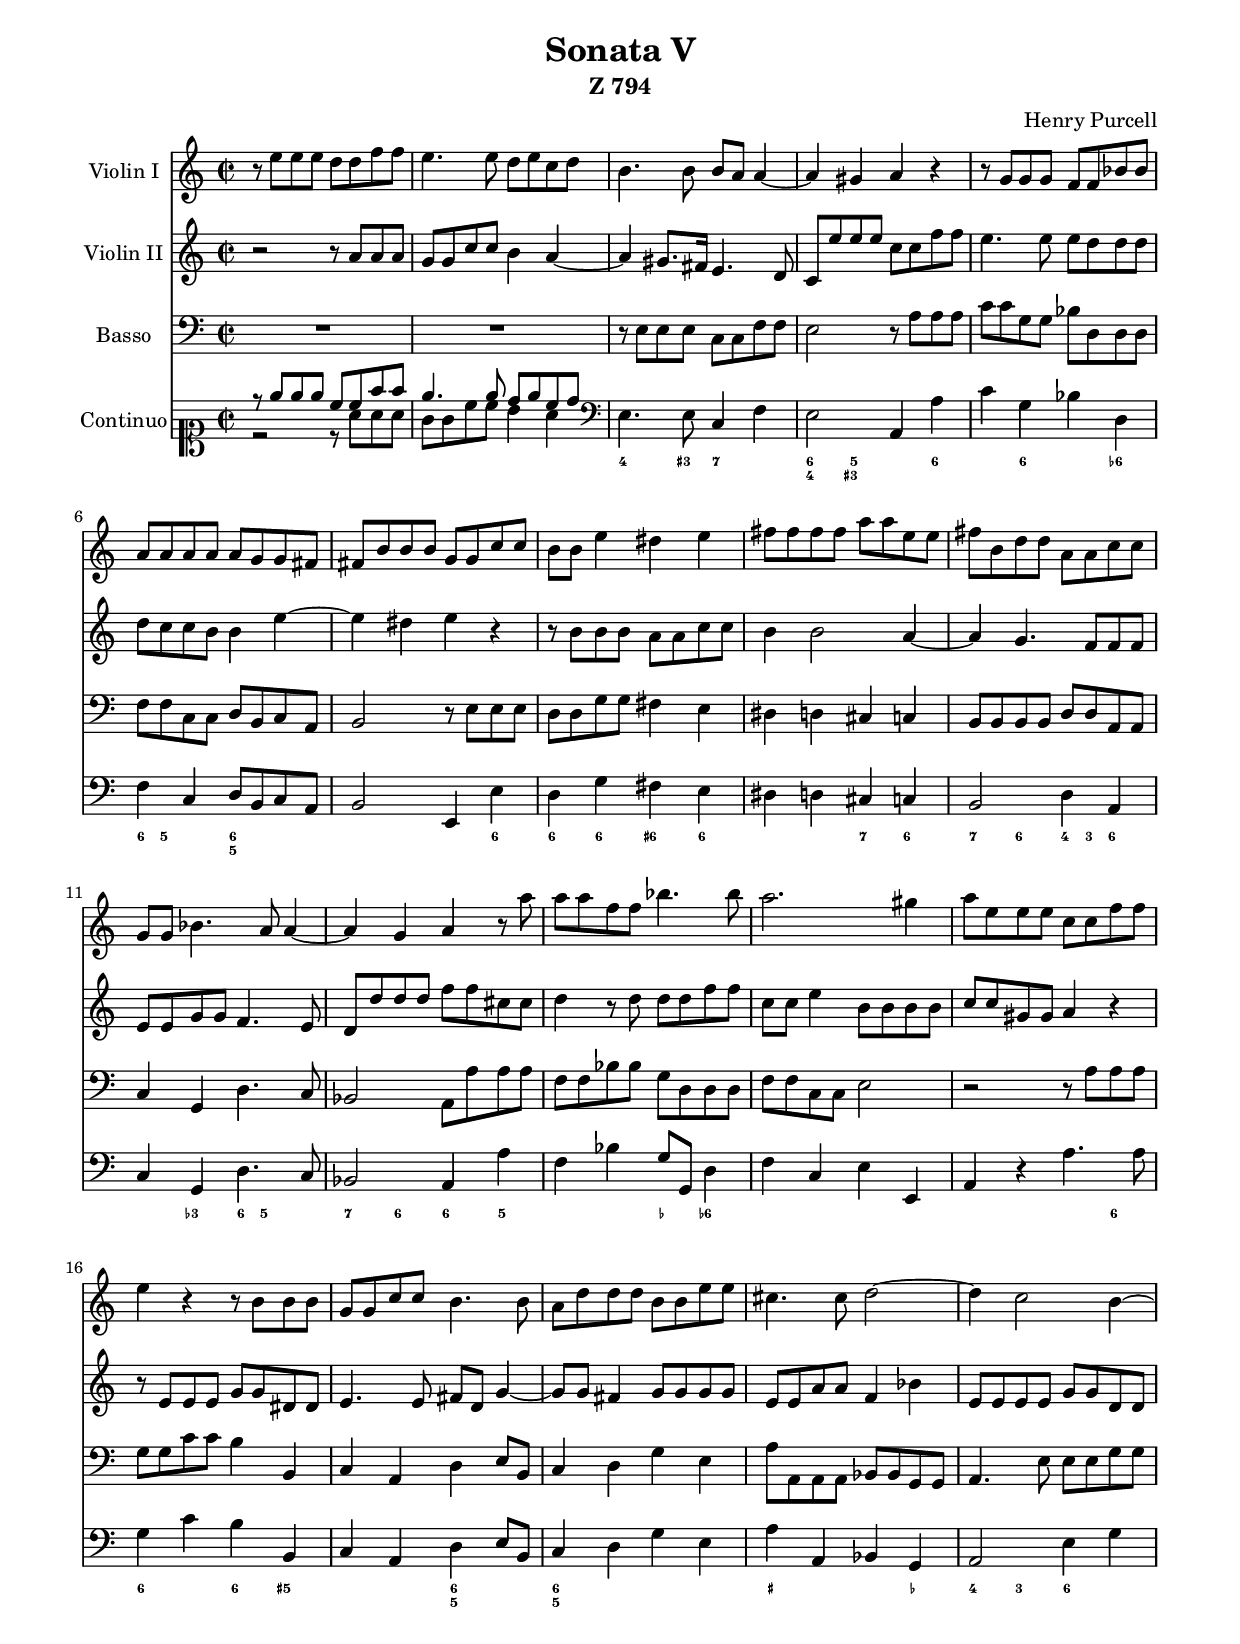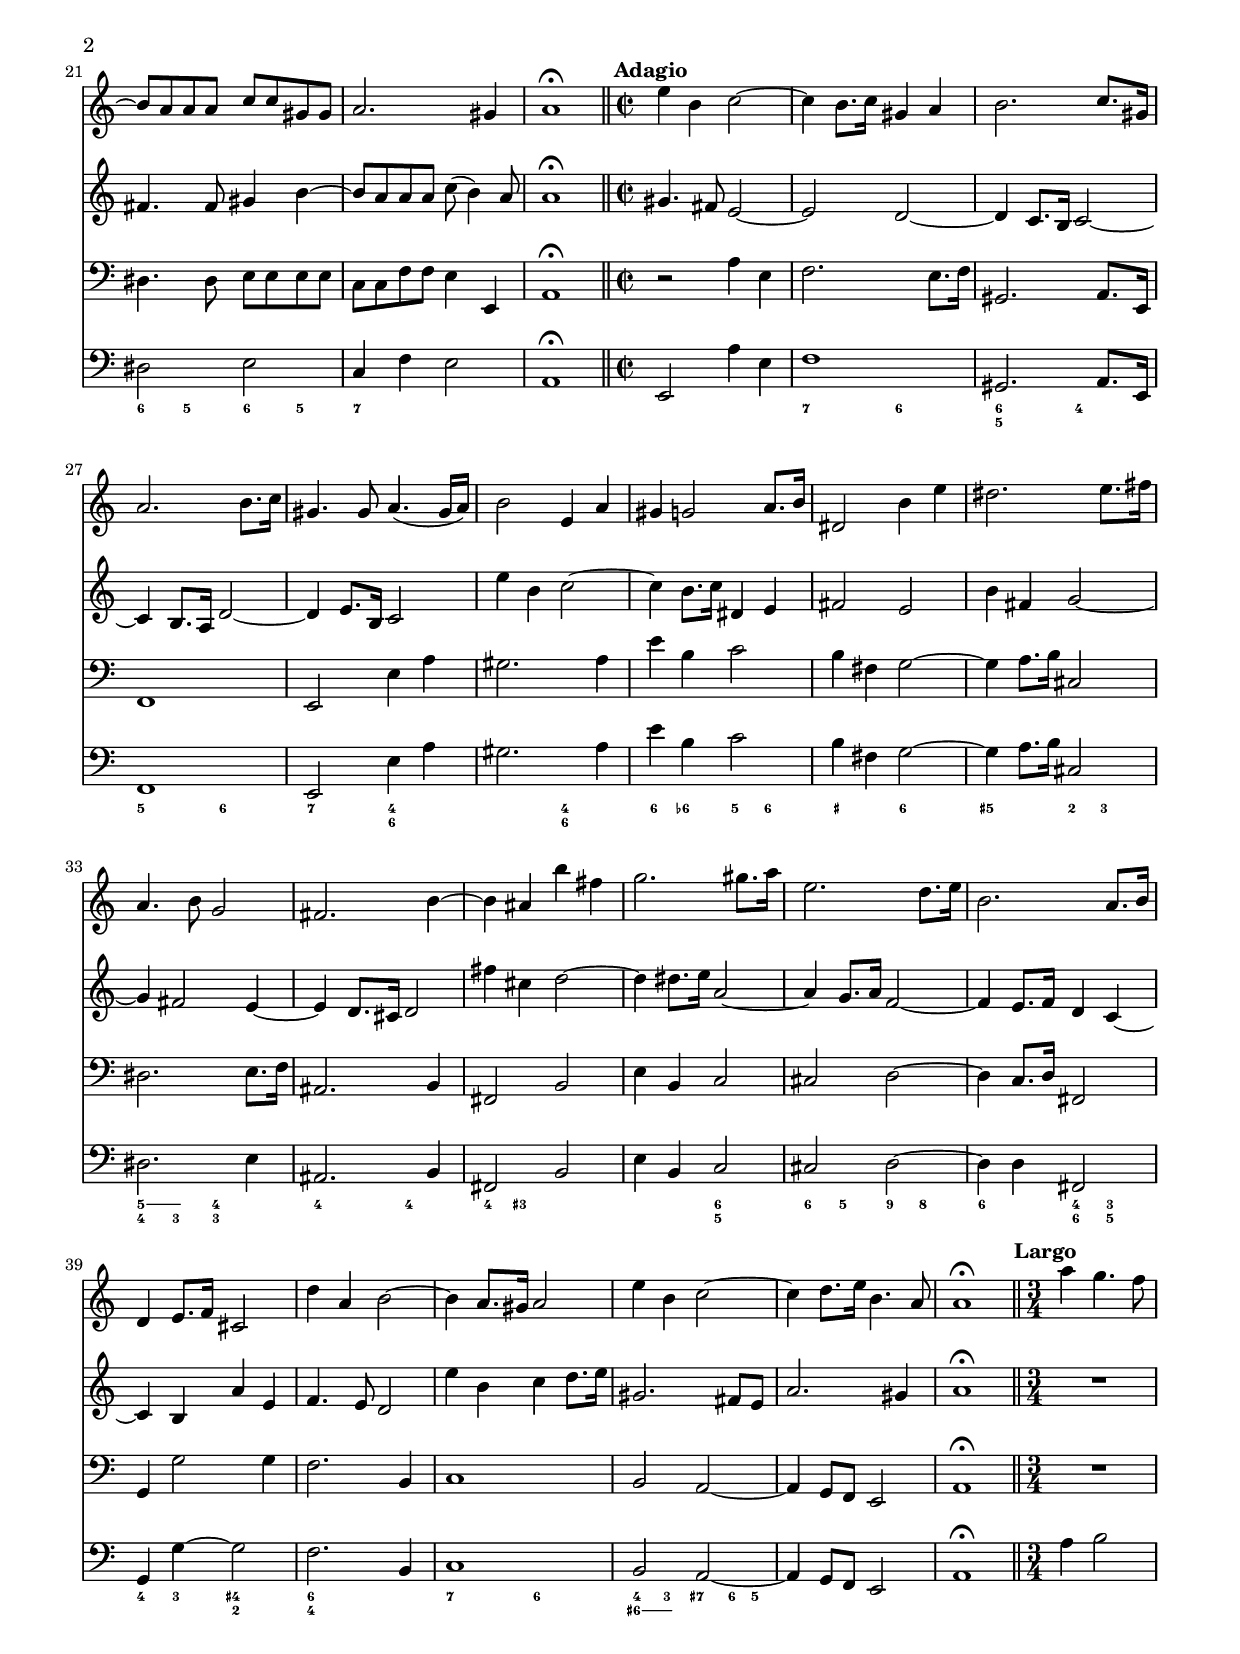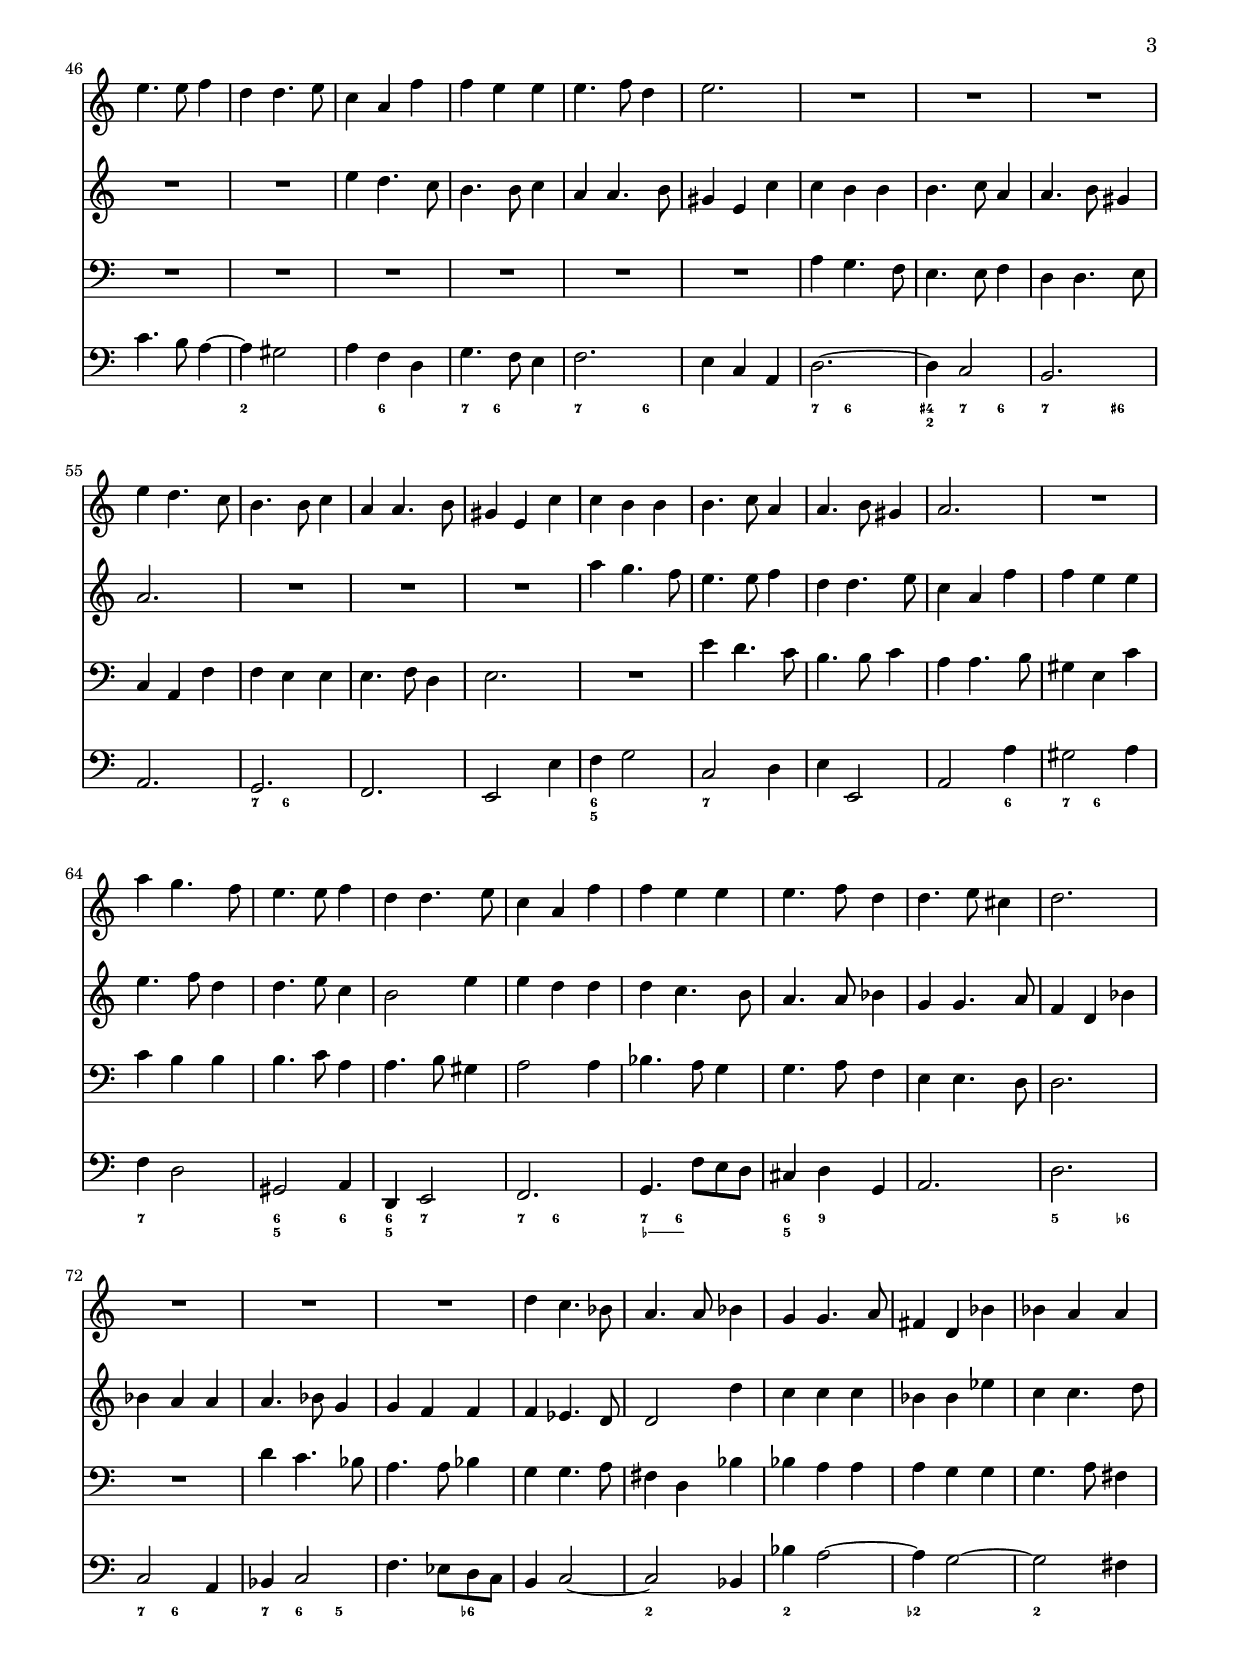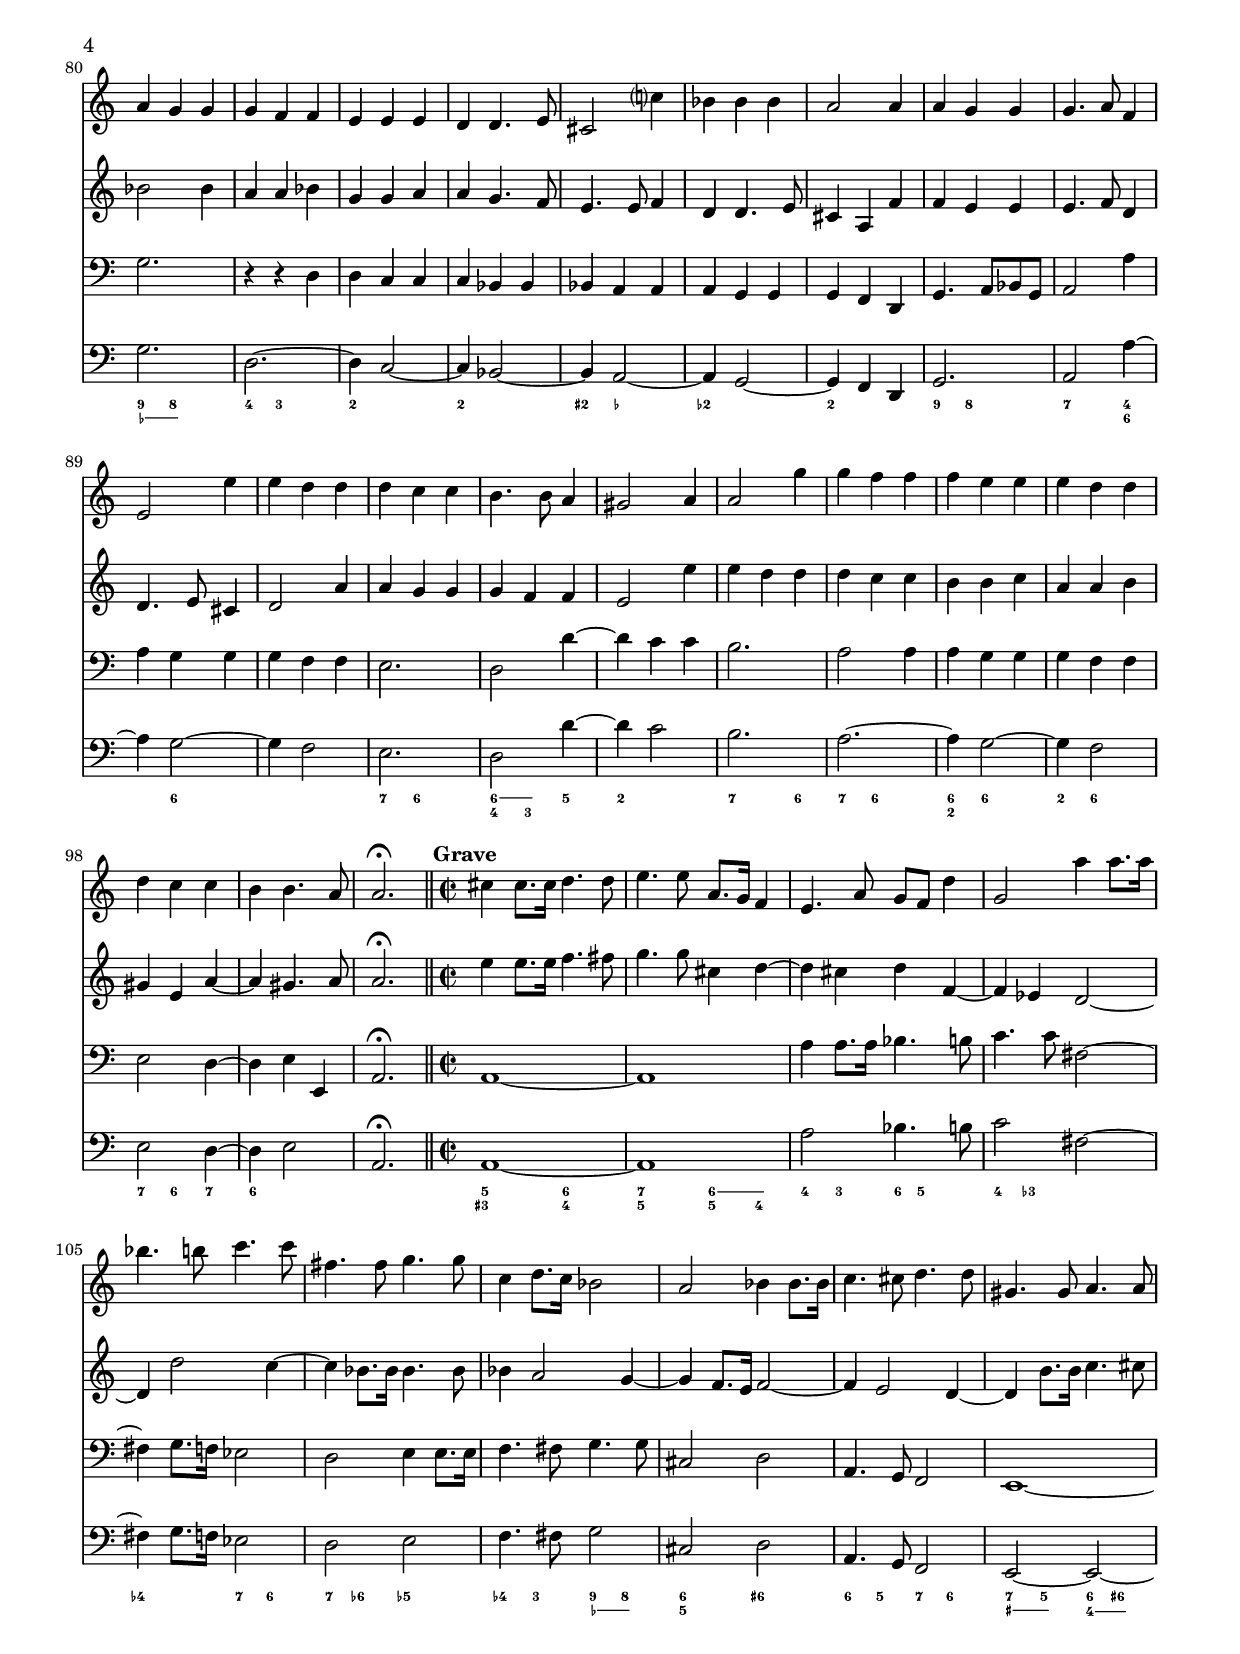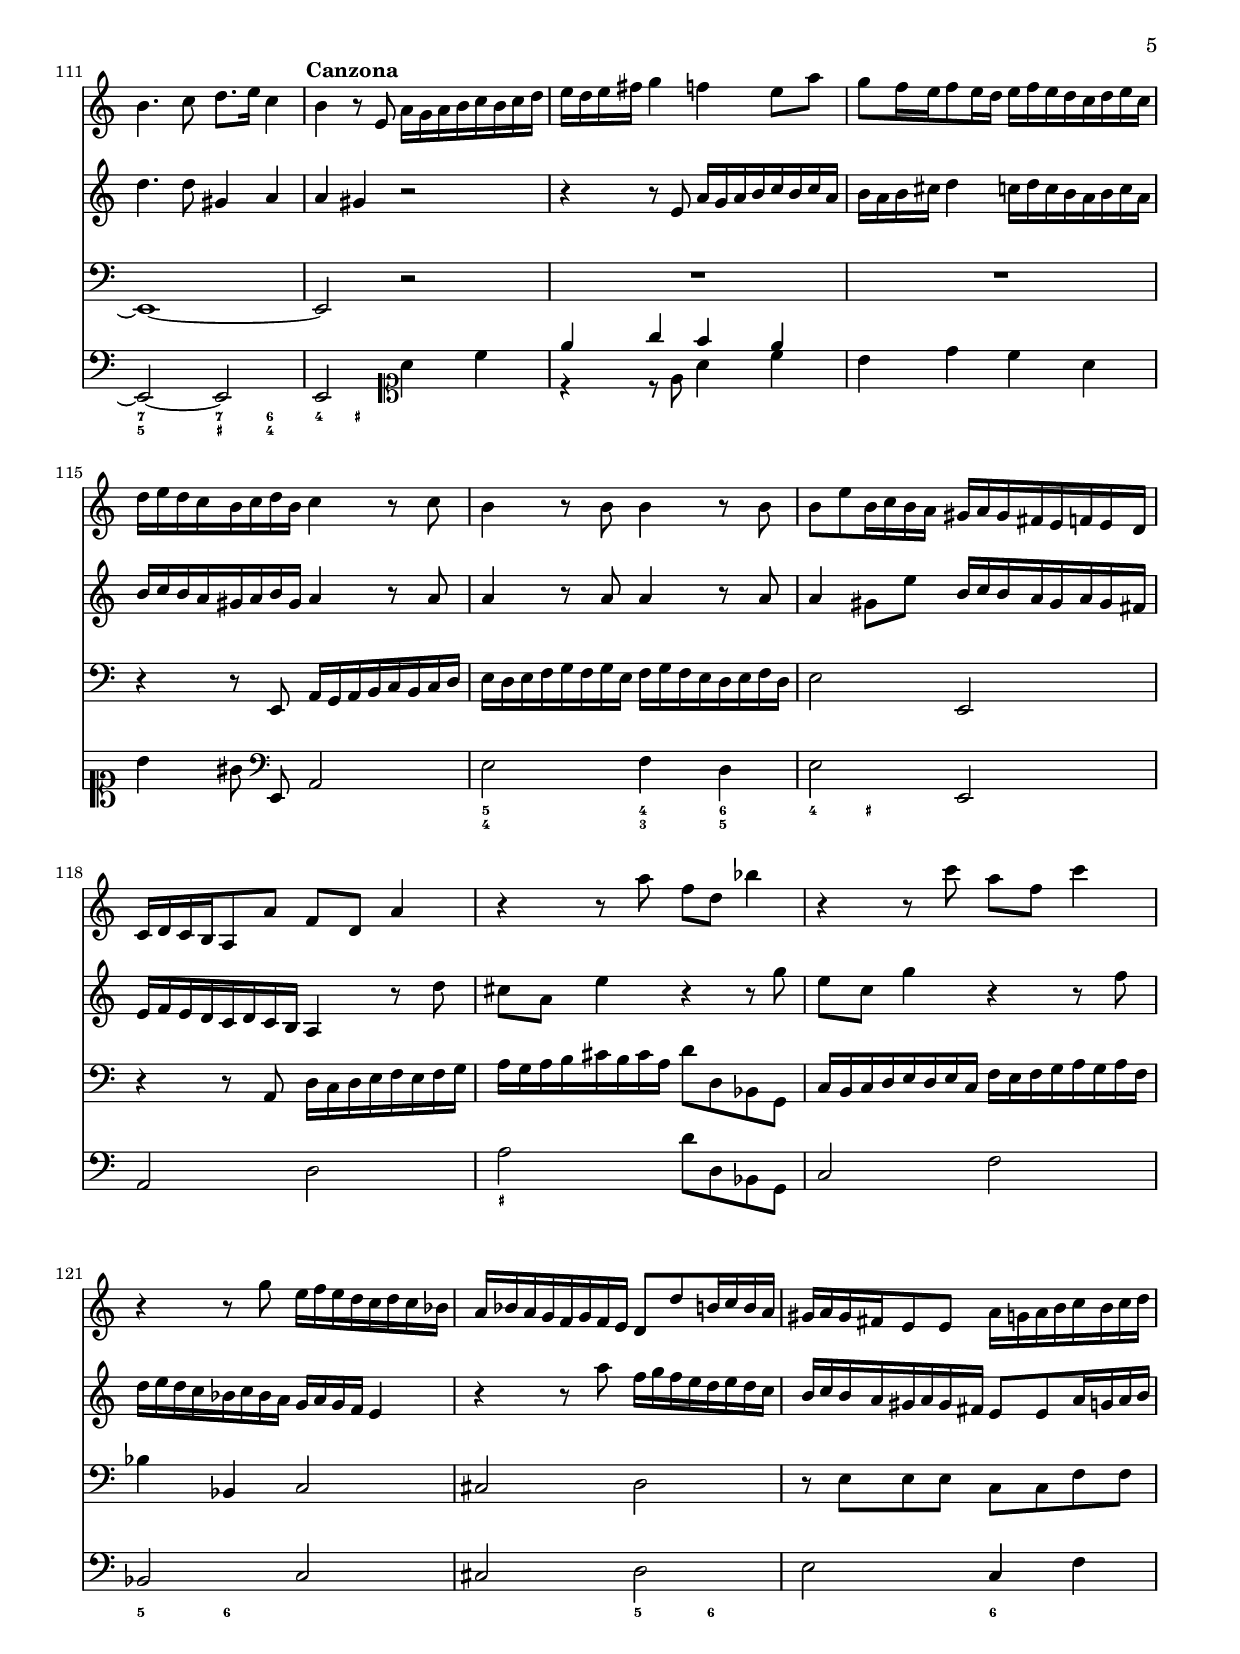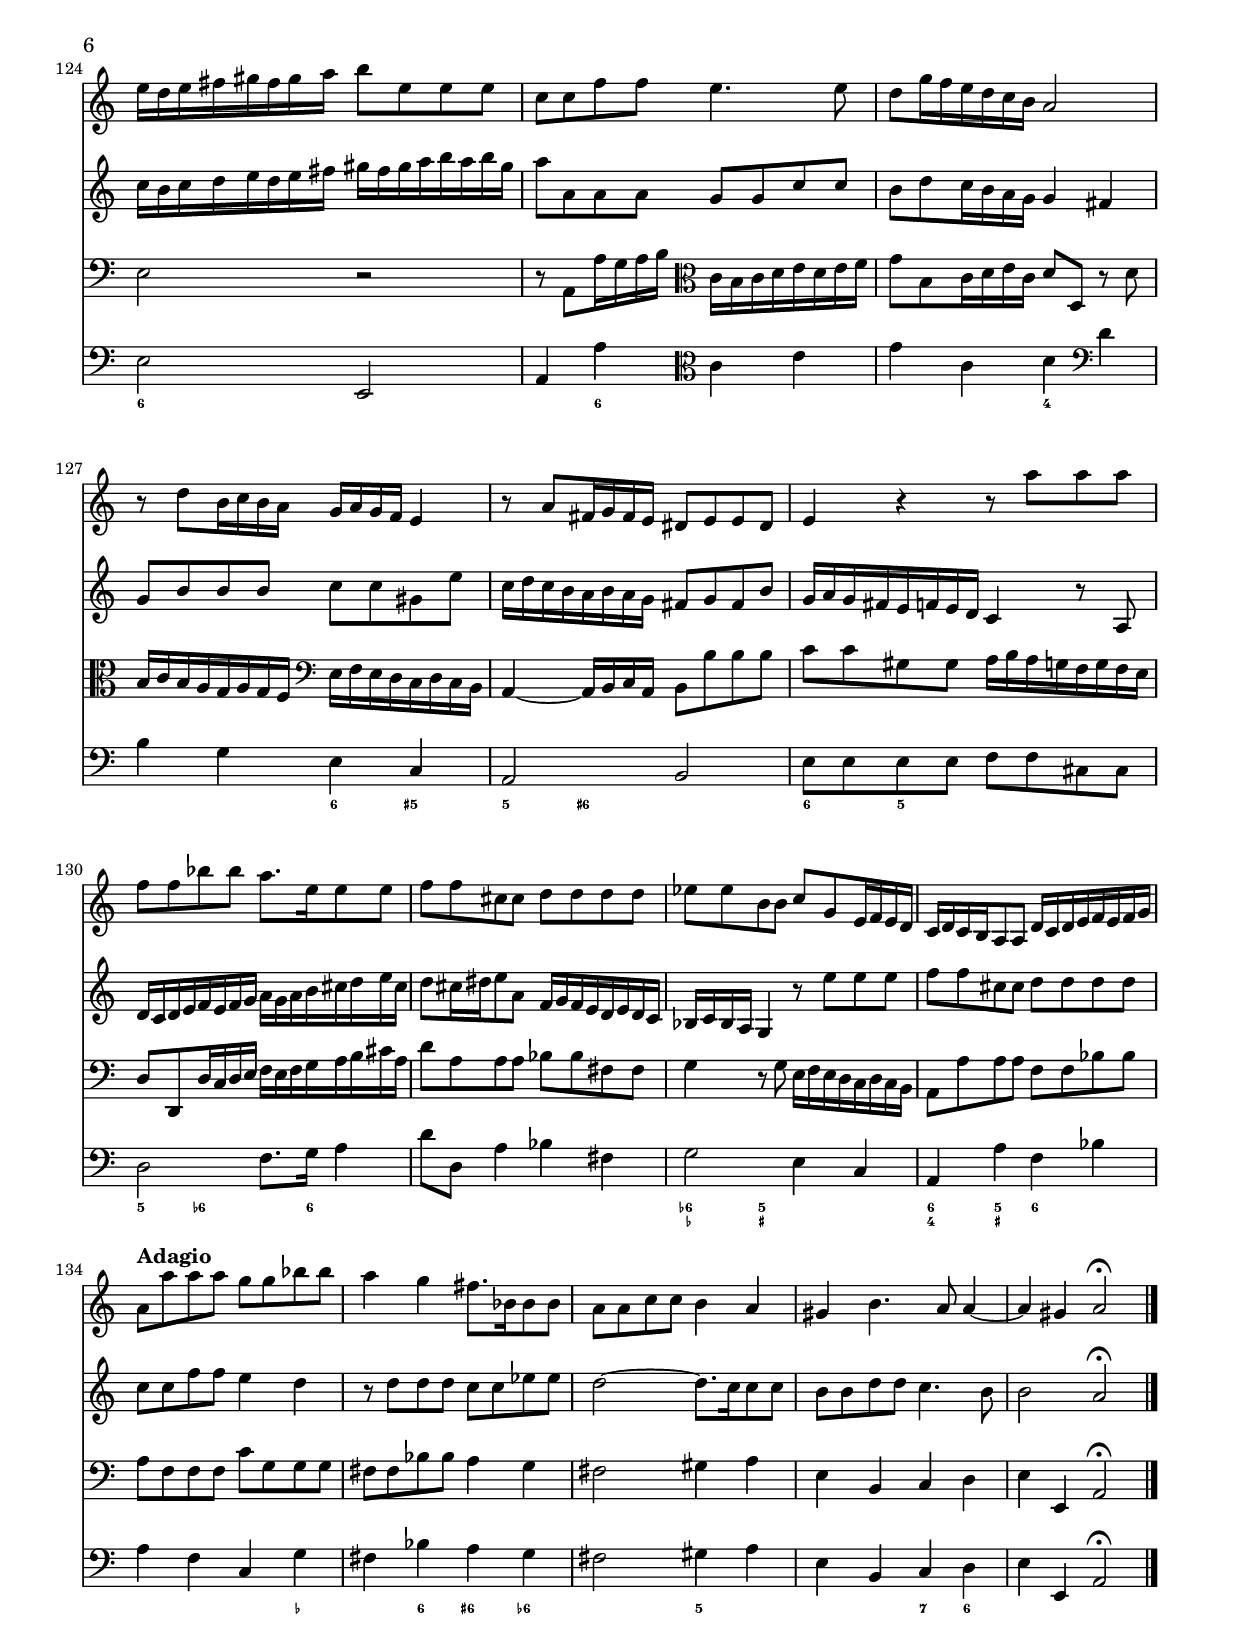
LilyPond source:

\version "2.18.2"

#(set-global-staff-size 18)

\paper {
	% a4 optimized
	left-margin   = 40\pt
	right-margin  = 40\pt
	top-margin    = 40\pt
	bottom-margin = 40\pt
	system-system-spacing #'minimum-distance = #14
}

adaga  = \markup { \raise #0.5 { \halign #0.2 \bold Adagio } }
adagb  = \markup { \raise #0.5 { \bold Adagio } }
canz   = \markup { \raise #0.5 { \halign #-0.8 \bold Canzona } }
grave  = \markup { \raise #0.5 { \halign #0.5 \bold Grave } }
larg   = \markup { \halign #0.5 \bold Largo }

vlone = \relative c'' {
	\clef treble \key a \minor \time 2/2
	r8 e e e d d f f
	e4. e8 d e c d
	b4. b8 b a a4 ~
	a gis a r                            % m 4
	r8 g g g f f bes bes
	a a a a a g g fis
	fis b b b g g c c
	b b e4 dis e                         % m 8
	fis8 fis fis fis a a e e
	fis b, d d a a c c
	g g bes4. a8 a4 ~
	a g a r8 a'                          % m 12
	a a f f bes4. bes8
	a2. gis4
	a8 e e e c c f f
	e4 r r8 b b b                        % m 16
	g g c c b4. b8
	a8 d d d b b e e
	cis4. cis8 d2 ~
	d4 c2 b4 ~                           % m 20
	b8 a a a c c gis gis
	a2. gis4
	a1\fermata \bar "||"

	\time 2/2
	e'4^\adaga b c2 ~                    % m 24
	c4 b8. c16 gis4 a
	b2. c8. gis16
	a2. b8. c16
	gis4. gis8 a4.( gis16 a)             % m 28
	b2 e,4 a
	gis g2 a8. b16
	dis,2 b'4 e
	dis2. e8. fis16                      % m 32
	a,4. b8 g2
	fis2. b4 ~
	b ais b' fis
	g2. gis8. a16                        % m 36
	e2. d8. e16
	b2. a8. b16
	d,4 e8. f16 cis2
	d'4 a b2 ~                           % m 40
	b4 a8. gis16 a2
	e'4 b c2 ~
	c4 d8. e16 b4. a8
	a1\fermata \bar "||"                 % m 44

	\time 3/4
	a'4^\larg g4. f8
	e4. e8 f4
	d d4. e8
	c4 a f'                              % m 48
	f e e
	e4. f8 d4
	e2.
	R2.*3
	e4 d4. c8
	b4. b8 c4                            % m 56
	a4 a4. b8
	gis4 e c'
	c b b
	b4. c8 a4                            % m 60
	a4. b8 gis4
	a2.
	R2.
	a'4 g4. f8                           % m 64
	e4. e8 f4
	d4 d4. e8
	c4 a f'
	f e e                                % m 68
	e4. f8 d4
	d4. e8 cis4
	d2.
	R2.*3
	d4 c4. bes8
	a4. a8 bes4                          % m 76
	g g4. a8
	fis4 d bes'
	bes a a
	a g g                                % m 80
	g f f
	e e e
	d d4. e8
	cis2 c'?4                            % m 84
	bes bes bes
	a2 a4
	a g g
	g4. a8 f4                            % m 88
	e2 e'4
	e d d
	d c c
	b4. b8 a4                            % m 92
	gis2 a4
	a2 g'4
	g f f
	f e e                                % m 96
	e d d
	d c c
	b b4. a8
	a2.\fermata \bar "||"                % m 100

	\time 2/2
% should this be used? the original does not beam
% groups of 8 16ths, but _does_ beam groups of 4 8ths.
%	\set Timing.beamExceptions = #'()
%	\set Timing.baseMoment = #(ly:make-moment 1/4)
%	\set Timing.beatStructure = #'(1 1 1 1)
	cis4^\grave cis8. cis16 d4. d8
	e4. e8 a,8. g16 f4
	e4. a8 g f d'4
	g,2 a'4 a8. a16                      % m 104
	bes4. b8 c4. c8
	fis,4. fis8 g4. g8
	c,4 d8. c16 bes2
	a bes4 bes8. bes16                   % m 108
	c4. cis8 d4. d8
	gis,4. gis8 a4. a8
	b4. c8 d8. e16 c4
	b^\canz r8 e, a16 g a b c b c d      % m 112
	e d e fis g4 f e8 a
	g f16 e f8 e16 d e f e d c d e c
	d e d c b c d b c4 r8 c
	b4 r8 b b4 r8 b                      % m 116
	b e b16 c b a gis a gis fis e f e d
	c d c b a8 a' f d a'4
	r4 r8 a' f d bes'4
	r4 r8 c a f c'4                      % m 120
	r4 r8 g e16 f e d c d c bes
	a bes a g f g f e d8 d' b16 c b a
	gis a gis fis e8 e a16 g a b c b c d
	e d e fis gis fis gis a b8 e, e e    % m 124
	c c f f e4. e8
	d g16 f e d c b a2
	r8 d b16 c b a g a g f e4
	r8 a fis16 g fis e dis8 e e dis      % m 128
	e4 r r8 a' a a
	f f bes bes a8. e16 e8 e
	f f cis cis d d d d
	es es b b c g e16 f e d              % m 132
	c d c b a8 a d16 c d e f e f g
	a8^\adagb a' a a g g bes bes
	a4 g fis8. bes,16 bes8 bes
	a a c c b4 a                         % m 136
	gis b4. a8 a4 ~
	a gis a2\fermata \bar "|."
}

vltwo = \relative c'' {
	\clef treble \key a \minor \time 2/2
	r2 r8 a a a
	g g c c b4 a ~
	a gis8. fis16 e4. d8
	c e' e e c c f f                     % m 4
	e4. e8 e d d d
	d c c b b4 e ~
	e dis e r
	r8 b b b a a c c                     % m 8 
	b4 b2 a4 ~
	a g4. f8 f f
	e e g g f4. e8
	d d' d d f f cis cis                 % m 12
	d4 r8 d d d f f
	c c e4 b8 b b b
	c c gis gis a4 r
	r8 e e e g g dis dis                 % m 16
	e4. e8 fis d g4 ~
	g8 g fis4 g8 g g g
	e e a a f4 bes
	e,8 e e e g g d d                    % m 20
	fis4. fis8 gis4 b ~
	b8 a a a c( b4) a8
	a1\fermata \bar "||"

	gis4. fis8 e2 ~   % adagio             m 24
	e d ~
	d4 c8. b16 c2 ~
	c4 b8. a16 d2 ~
	d4 e8. b16 c2                        % m 28
	e'4 b c2 ~
	c4 b8. c16 dis,4 e
	fis2 e
	b'4 fis g2 ~                         % m 32
	g4 fis2 e4 ~
	e d8. cis16 d2
	fis'4 cis d2 ~
	d4 dis8. e16 a,2 ~                   % m 36
	a4 g8. a16 f2 ~
	f4 e8. f16 d4 c ~
	c b a' e
	f4. e8 d2                            % m 40
	e'4 b c d8. e16
	gis,2. fis8 e
	a2. gis4
	a1\fermata \bar "||"                 % m 44

	\time 3/4     % largo
	R2.*3
	e'4 d4. c8                           % m 48
	b4. b8 c4
	a a4. b8
	gis4 e c'
	c b b                                % m 52
	b4. c8 a4
	a4. b8 gis4
	a2.
	R2.*3
	a'4 g4. f8
	e4. e8 f4                            % m 60
	d4 d4. e8
	c4 a f'
	f e e
	e4. f8 d4                            % m 64
	d4. e8 c4
	b2 e4
	e d d
	d c4. b8                             % m 68
	a4. a8 bes4
	g g4. a8
	f4 d bes'
	bes a a                              % m 72
	a4. bes8 g4
	g f f
	f es4. d8
	d2 d'4                               % m 76
	c c c
	bes bes es
	c c4. d8
	bes2 bes4                            % m 80
	a a bes
	g g a
	a g4. f8
	e4. e8 f4                            % m 84
	d d4. e8
	cis4 a f'
	f e e
	e4. f8 d4                            % m 88
	d4. e8 cis4
	d2 a'4
	a g g
	g f f                                % m 92
	e2 e'4
	e d d
	d c c
	b b c                                % m 96
	a a b
	gis e a ~
	a gis4. a8
	a2.\fermata \bar "||"                % m 100

	\time 2/2   % grave
	e'4 e8. e16 f4. fis8
	g4. g8 cis,4 d ~
	d cis d f, ~
	f es d2 ~                            % m 104
	d4 d'2 c4 ~
	c bes8. bes16 bes4. bes8
	bes4 a2 g4 ~
	g f8. e16 f2 ~                       % m 108
	f4 e2 d4 ~
	d b'8. b16 c4. cis8
	d4. d8 gis,4 a
	a gis r2                             % m 112

	r4 r8 e a16 g a b c b c a     % canzona
	b a b cis d4 c16 d c b
	    a b c a
	b c b a gis a b gis a4 r8 a
	a4 r8 a a4 r8 a                      % m 116
	a4 gis8 e' b16 c b a gis
	    a gis fis
	e f e d c d c b a4 r8 d'
	cis a e'4 r r8 g
	e c g'4 r r8 f                       % m 120
	d16 e d c bes c bes a g a g f e4
	r4 r8 a' f16 g f e d e d c
	b c b a gis a gis fis e8 e
	    a16 g a b
	c b c d e d e fis gis fis gis a
	    b a b gis                        % m 124
	a8 a, a a g g c c
	b d c16 b a g g4 fis
	g8 b b b c c gis e'
	c16 d c b a b a g fis8 g fis b       % m 128
	g16 a g fis e f e d c4 r8 a
	d16 c d e f e f g a g a b
	    cis d e cis
	d8 cis16 dis e8 a, f16 g f e
	    d e d c
	bes c bes a g4 r8 e''8 e e           % m 132
	f f cis cis d d d d
	c c f f e4 d
	r8 d d d c c es es
	d2 ~ d8. c16 c8 c                    % m 136
	b b d d c4. b8
	b2 a\fermata \bar "|."
}

basso = \relative c {
	\clef bass \key a \minor \time 2/2
	R1*2
	r8 e e e c c f f
	e2 r8 a a a                        % m 4
	c c g g bes d, d d
	f f c c d b c a
	b2 r8 e e e
	d d g g fis4 e                     % m 8
	dis d cis c
	b8 b b b d d a a
	c4 g d'4. c8
	bes2 a8 a' a a                     % m 12
	f f bes bes g d d d
	f f c c e2
	r2 r8 a a a
	g g c c b4 b,                      % m 16
	c a d e8 b
	c4 d g e
	a8 a, a a bes bes g g
	a4. e'8 e e g g                    % m 20
	dis4. dis8 e e e e
	c c f f e4 e,
	a1\fermata \bar "||"

	r2 a'4 e            % adagio       m 24
	f2. e8. f16
	gis,2. a8. e16
	f1
	e2 e'4 a                           % m 28
	gis2. a4
	e' b c2
	b4 fis g2 ~
	g4 a8. b16 cis,2                   % m 32
	dis2. e8. f16
	ais,2. b4
	fis2 b
	e4 b c2                            % m 36
	cis d ~
	d4 c8. d16 fis,2
	g4 g'2 g4
	f2. b,4                            % m 40
	c1
	b2 a ~
	a4 g8 f e2
	a1\fermata \bar "||"               % m 44

	\time 3/4    % largo
	R2.*7
	a'4 g4. f8                         % m 52
	e4. e8 f4
	d d4. e8
	c4 a f'
	f e e                              % m 56
	e4. f8 d4
	e2.
	R2.
	e'4 d4. c8                         % m 60
	b4. b8 c4
	a4 a4. b8
	gis4 e c'
	c b b                              % m 64
	b4. c8 a4
	a4. b8 gis4
	a2 a4
	bes4. a8 g4                        % m 68
	g4. a8 f4
	e4 e4. d8
	d2.
	R2.                                % m 72
	d'4 c4. bes8
	a4. a8 bes4
	g4 g4. a8
	fis4 d bes'                        % m 76
	bes a a
	a g g
	g4. a8 fis4
	g2.                                % m 80
	r4 r d
	d c c
	c bes bes
	bes a a                            % m 84
	a g g
	g f d
	g4. a8 bes g
	a2 a'4                             % m 88
	a g g
	g f f
	e2.
	d2 d'4 ~                           % m 92
	d c c
	b2.
	a2 a4
	a g g                              % m 96
	g f f
	e2 d4 ~
	d e e,
	a2.\fermata \bar "||"              % m 100

	\time 2/2   % grave
	a1 ~
	a
	a'4 a8. a16 bes4. b8
	c4. c8 fis,2 ~                     % m 104
	fis4 g8. f16 es2
	d e4 e8. e16
	f4. fis8 g4. g8
	cis,2 d                            % m 108
	a4. g8 f2
	e1 ~
	e ~
	e2 r                               % m 112
	R1*2

	% canzona
	r4 r8 e a16 g a b c b c d
	e d e f g f g e f g f e d e f d    % m 116
	e2 e,
	r4 r8 a d16 c d e f e f g
	a g a b cis b cis a d8 d, bes g
	c16 b c d e d e c f e f g a g a f  % m 120
	bes4 bes, c2
	cis d
	r8 e e e c c f f
	e2 r                               % m 124
	r8 a, a'16 g a b \clef alto
	    c b c d e d e f
	g8 b, c16 d e c d8 d, r d'
	b16 c b a g a g f \clef bass
	    e f e d c d c b
	a4 ~ a16 b c a b8 b' b b           % m 128
	c c gis gis a16 b a g f g f e
	d8 d, d'16 c d e f e f g a b cis a
	d8 a a a bes bes fis fis
	g4 r8 g e16 f e d c d c b          % m 132
	a8 a' a a f f bes bes
	a f f f c' g g g
	fis fis bes bes a4 g
	fis2 gis4 a                        % m 136
	e b c d
	e e, a2\fermata \bar "|."
}

continuo = {
	<<
	\new Voice \relative c'' {
		\clef soprano \key a \minor \time 2/2
		<<
		{ \voiceOne
			r8 e e e c c f f
			e4. e8 d e c d
		}
		\new Voice { \voiceTwo
			r2 r8 a a a
			g g c c b4 a
		}
		>> \oneVoice \clef bass
		e,4. e8 c4 f
		e2 a,4 a'                  % m 4
		c g bes d,
		f c d8 b c a
		b2 e,4 e'
		d g fis e                  % m 8
		dis d cis c
		b2 d4 a
		c g d'4. c8
		bes2 a4 a'                 % m 12
		f bes g8 g, d'4
		f c e e,
		a r a'4. a8
		g4 c b b,                  % m 16
		c a d e8 b
		c4 d g e
		a a, bes g
		a2 e'4 g                   % m 20
		dis2 e
		c4 f e2
		a,1\fermata \bar "||"

		e2 a'4 e    % adagio         m 24
		f1
		gis,2. a8. e16
		f1
		e2 e'4 a                   % m 28
		gis2. a4
		e' b c2
		b4 fis g2 ~
		g4 a8. b16 cis,2           % m 32
		dis2. e4
		ais,2. b4
		fis2 b
		e4 b c2                    % m 36
		cis d ~
		d4 d fis,2
		g4 g' ~ g2
		f2. b,4                    % m 40
		c1
		b2 a ~
		a4 g8 f e2
		a1\fermata                 % m 44

		\time 3/4     % largo
		a'4 b2
		c4. b8 a4 ~
		a gis2
		a4 f d                     % m 48
		g4. f8 e4
		f2.
		e4 c a
		d2. ~                      % m 52
		d4 c2
		b2.
		a
		g                          % m 56
		f
		e2 e'4
		f g2
		c, d4                      % m 60
		e e,2
		a a'4
		gis2 a4
		f d2                       % m 64
		gis, a4
		d, e2
		f2.
		g4. f'8 e d                % m 68
		cis4 d g,
		a2.
		d
		c2 a4                      % m 72
		bes c2
		f4. es8 d c
		b4 c2 ~
		c bes4                     % m 76
		bes' a2 ~
		a4 g2 ~
		g fis4
		g2.                        % m 80
		d ~
		d4 c2 ~
		c4 bes2 ~
		bes4 a2 ~                  % m 84
		a4 g2 ~
		g4 f d
		g2.
		a2 a'4 ~                   % m 88
		a g2 ~
		g4 f2
		e2.
		d2 d'4 ~                   % m 92
		d c2
		b2.
		a ~
		a4 g2 ~                    % m 96
		g4 f2
		e d4 ~
		d e2
		a,2.\fermata \bar "||"     % m 100

		\time 2/2   % grave
		a1 ~
		a
		a'2 bes4. b8
		c2 fis, ~                  % m 104
		fis4 g8. f16 es2
		d e
		f4. fis8 g2
		cis, d                     % m 108
		a4. g8 f2
		e2 ~ e ~
		e ~ e

		% canzona
		e \clef soprano a''4 c     % m 112
		<<
		{ \voiceOne e4 g f e }
		\new Voice { \voiceTwo
			r4 r8 e, a4 c
		}
		>> \oneVoice
		b d c a
		\autoBeamOff
		b gis8 \clef bass e,, a2
		\autoBeamOn
		e' f4 d                    % m 116
		e2 e,
		a d
		a' d8 d, bes g
		c2 f                       % m 120
		bes, c
		cis d
		e c4 f
		e2 e,                      % m 124
		a4 a' \clef alto c e
		g c, d \clef bass d
		b g e c
		a2 b                       % m 128
		e8 e e e f f cis cis
		d2 f8. g16 a4
		d8 d, a'4 bes fis
		g2 e4 c                    % m 132
		a a' f bes
		a f c g'
		fis bes a g
		fis2 gis4 a                % m 136
		e b c d
		e e, a2\fermata \bar "|."
	}

	\new FiguredBass {
		\override FiguredBass.BassFigure #'font-size = #-1
		\figuremode {
			r1
			r1
			<4>4. <3+>8 <7>2
			<6 4>4 <5 3+> r <6>     % m 4
			r4 <6> r <6->
			<6>8 <5> r4 <6 5> r
			r2 r4 <6>
			<6> <6> <6+> <6>        % m 8
			r2 <7>4 <6>
			<7> <6> <4>8 <3> <6>4
			r <3-> <6>8 <5> r4
			<7> <6> <6> <5>         % m 12
			r2 <_->4 <6->
			r1
			r2 r4 <6>
			<6>2 <6>4 <5+>          % m 16
			r2 <6 5>
			<6 5> r
			<_+> r4 <_->
			<4> <3> <6> r           % m 20
			<6> <5> <6> <5>
			<7> r r2
			r1

			r     % adagio            m 24
			<7>2 <6>
			<6 5> <4>
			<5> <6>
			<7> <4 6>               % m 28
			r <4 6>
			<6>4 <6-> <5> <6>
			<_+>2 <6>
			<5+> <2>4 <3>           % m 32
			\bassFigureExtendersOn
			<5 4>4 <5 3>
			    \bassFigureExtendersOff
			    <4 3> r
			<4>2 <4>
			<4>4 <3+> r2
			r <6 5>                 % m 36
			<6>4 <5> <9> <8>
			<6>2 <4 6>4 <3 5>
			<4> <3> <4+ 2>2
			<6 4>1                  % m 40
			<7>2 <6>
			\bassFigureExtendersOn
			<4 6+>4 <3 6+> \bassFigureExtendersOff
			    <7+>4 <6>8 <5>
			r1
			r1                      % m 44

			% largo
			r2. r2.
			<2>4 r2
			r4 <6>2                 % m 48
			<7>4 <6> r
			<7>2 <6>4
			r2.
			<7>4 <6> r              % m 52
			<4+ 2>4 <7> <6>
			<7>2 <6+>4
			r2.
			<7>4 <6>2               % m 56
			r2. r2.
			<6 5>
			<7>                     % m 60
			r
			r2 <6>4
			<7> <6> r
			<7>2.                   % m 64
			<6 5>2 <6>4
			<6 5>4 <7>2
			<7>4 <6>2
			\bassFigureExtendersOn
			<7 _->4 <6 _-> r        % m 68
			\bassFigureExtendersOff
			<6 5> <9> r
			r2.
			<5>2 <6->4
			<7> <6> r               % m 72
			<7> <6> <5>
			r2 <6->4
			r2.
			<2>                     % m 76
			<2>
			<2->
			<2> \bassFigureExtendersOn
			<9 _->4 <8 _-> r        % m 80
			\bassFigureExtendersOff
			<4> <3> r
			<2>2.
			<2>
			<2+>4 <_->2             % m 84
			<2->2.
			<2>
			<9>4 <8> r
			<7>2 <4 6>4             % m 88
			r4 <6>2
			r2.
			<7>4 <6> r
			\bassFigureExtendersOn
			<6 4> <6 3> <5>         % m 92
			\bassFigureExtendersOff
			<2>2.
			<7>2 <6>4
			<7>4 <6>2
			<6 2>4 <6>2             % m 96
			<2>4 <6>2
			<7>4 <6> <7>
			<6>2.
			r                       % m 100

			% grave
			<5 3+>2 <6 4>
			<7 5> <6 5>4 \bassFigureExtendersOn
			    <6 4> \bassFigureExtendersOff
			<4>4 <3> <6>8 <5> r4
			<4> <3-> r2             % m 104
			<4->2 <7>4 <6>
			<7> <6-> <5->2
			<4->4 <3> <9 _-> \bassFigureExtendersOn
			    <8 _-> \bassFigureExtendersOff
			<6 5>2 <6+>             % m 108
			<6>4 <5> <7> <6>
			\bassFigureExtendersOn
			<7 _+> <5 _+> <6 4> <6+ 4>
			\bassFigureExtendersOff
			<7 5>2 <7 _+>4 <6 4>

			% canzona
			<4> <_+> r2   % ms has 5#?   m 112
			r1 r r
			<5 4>2 <4 3>4 <6 5>     % m 116
			<4> <_+> r2
			r1
			<_+>
			r                       % m 120
			<5>4 <6> r2
			r <5>4 <6>
			r2 <6>
			<6> r                   % m 124
			r4 <6> r2
			r <4>
			r <6>4 <5+>
			<5> <6+> r2             % m 128
			<6>4 <5> r2
			<5>4 <6-> r8. <6>16 r4
			r1
			<6- _->4 <5 _+> r2      % m 132
			<6 4>4 <5 _+> <6> r
			r2 r4 <_->
			r <6> <6+> <6->
			r2 <5>                  % m 136
			r <7>4 <6>
			r1
		}
	}
	>>
}

\header {
	title    = "Sonata V"
	subtitle = "Z 794"
	composer = "Henry Purcell"
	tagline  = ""
}

\score {
	<<
	\new Staff {
		\set Staff.instrumentName = #"Violin I"
		\vlone
	}
	\new Staff {
		\set Staff.instrumentName = #"Violin II"
		\vltwo
	}
	\new Staff {
		\set Staff.instrumentName = #"Basso"
		\basso
	}
	\new Staff {
		\set Staff.instrumentName = #"Continuo"
		\continuo
	}
	>>
}
